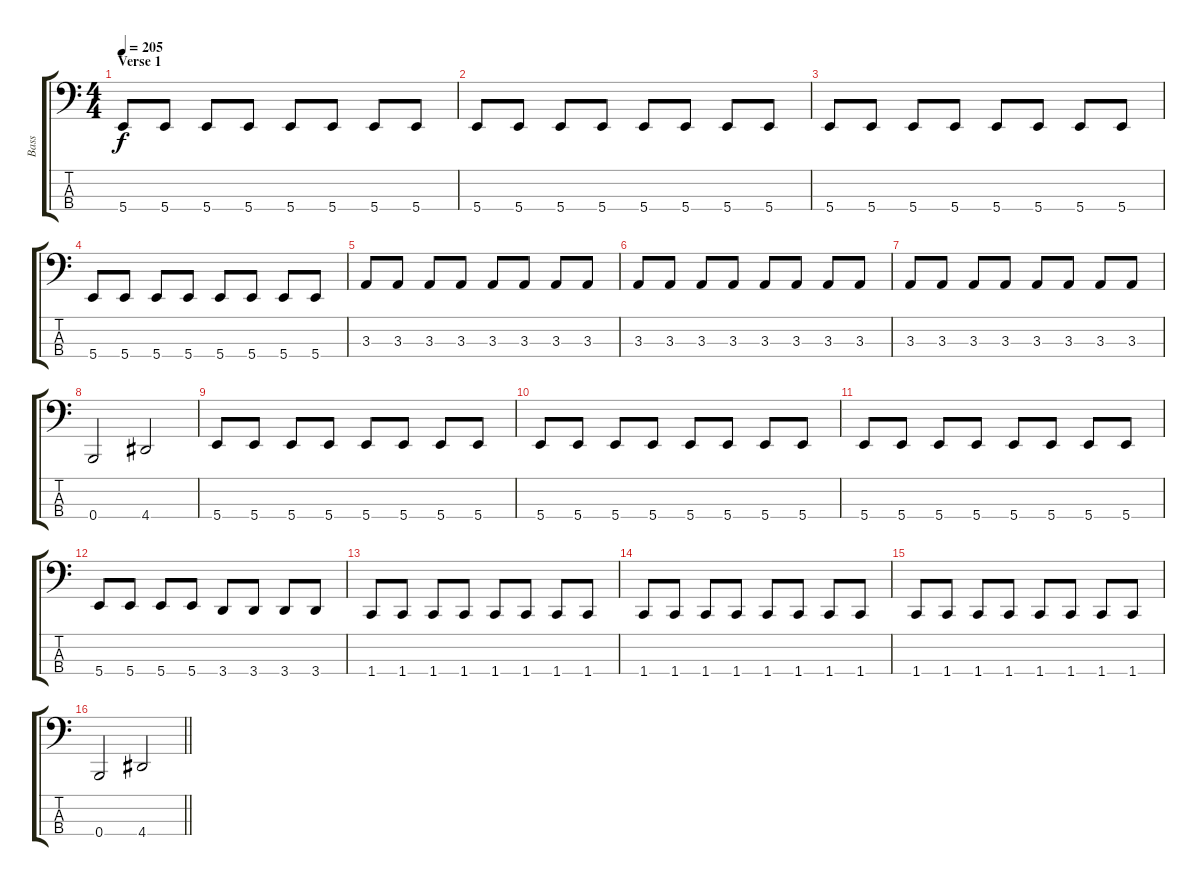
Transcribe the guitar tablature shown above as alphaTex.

\track ("Bass" "Bass") {instrument electricbasspick}
\staff {score tabs}
\tuning (E2 B1 Gb1 B0) {hide}
\ts (4 4)
\section ("" "Verse 1")
\tempo 205
\clef f4
\ks c
5.4.8{dy f} 5.4.8 5.4.8 5.4.8 5.4.8 5.4.8 5.4.8 5.4.8 |
5.4.8 5.4.8 5.4.8 5.4.8 5.4.8 5.4.8 5.4.8 5.4.8 |
5.4.8 5.4.8 5.4.8 5.4.8 5.4.8 5.4.8 5.4.8 5.4.8 |
5.4.8 5.4.8 5.4.8 5.4.8 5.4.8 5.4.8 5.4.8 5.4.8 |
3.3.8 3.3.8 3.3.8 3.3.8 3.3.8 3.3.8 3.3.8 3.3.8 |
3.3.8 3.3.8 3.3.8 3.3.8 3.3.8 3.3.8 3.3.8 3.3.8 |
3.3.8 3.3.8 3.3.8 3.3.8 3.3.8 3.3.8 3.3.8 3.3.8 |
0.4.2 4.4.2 |
5.4.8 5.4.8 5.4.8 5.4.8 5.4.8 5.4.8 5.4.8 5.4.8 |
5.4.8 5.4.8 5.4.8 5.4.8 5.4.8 5.4.8 5.4.8 5.4.8 |
5.4.8 5.4.8 5.4.8 5.4.8 5.4.8 5.4.8 5.4.8 5.4.8 |
5.4.8 5.4.8 5.4.8 5.4.8 3.4.8 3.4.8 3.4.8 3.4.8 |
1.4.8 1.4.8 1.4.8 1.4.8 1.4.8 1.4.8 1.4.8 1.4.8 |
1.4.8 1.4.8 1.4.8 1.4.8 1.4.8 1.4.8 1.4.8 1.4.8 |
1.4.8 1.4.8 1.4.8 1.4.8 1.4.8 1.4.8 1.4.8 1.4.8 |
\barLineRight lightlight
0.4.2 4.4.2
